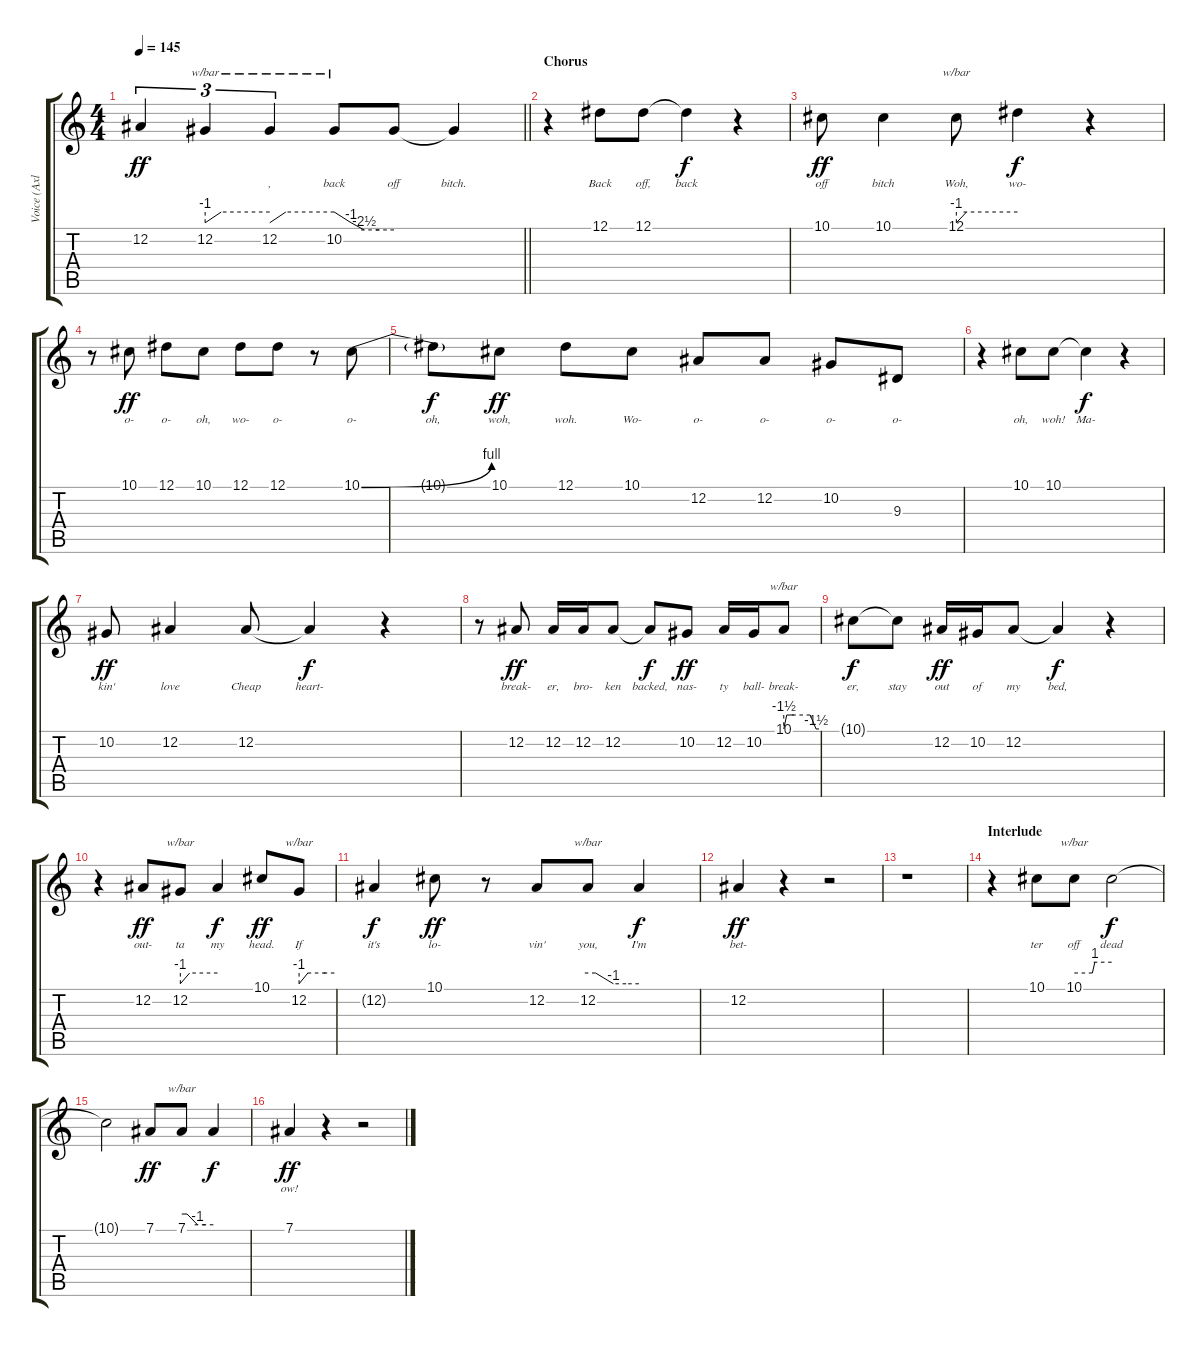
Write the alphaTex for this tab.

\track ("Voice (Axl)" "Voice (Axl") {instrument lead2sawtooth}
\staff {score tabs}
\tuning (Eb4 Bb3 Gb3 Db3 Ab2 Eb2) {hide}
\ts (4 4)
\tempo 145
\clef g2
\barLineRight lightlight
\ks c
12.2{t}.4{tu (3 2) lyrics (0 "") lyrics (1 "") lyrics (2 "") lyrics (3 "") lyrics (4 "") dy ff} 12.2.4{tu (3 2) tbe (custom default 0 -4 15 0 60 0) lyrics (0 "") lyrics (1 "") lyrics (2 "") lyrics (3 "") lyrics (4 "")} 12.2.4{tu (3 2) tbe (custom default 0 -4 15 0 60 0) lyrics (0 ",") lyrics (1 "") lyrics (2 "") lyrics (3 "") lyrics (4 "")} 10.2.8{tbe (custom default 0 0 17 -4 30 -10 45 -10 60 -10) lyrics (0 "back") lyrics (1 "") lyrics (2 "") lyrics (3 "") lyrics (4 "")} 10.2{t}.8{lyrics (0 "off") lyrics (1 "") lyrics (2 "") lyrics (3 "") lyrics (4 "")} 10.2{t}.4{lyrics (0 "bitch.") lyrics (1 "") lyrics (2 "") lyrics (3 "") lyrics (4 "")} |
\section ("" "Chorus")
r.4 12.1.8{lyrics (0 "Back") lyrics (1 "") lyrics (2 "") lyrics (3 "") lyrics (4 "")} 12.1.8{lyrics (0 "off,") lyrics (1 "") lyrics (2 "") lyrics (3 "") lyrics (4 "")} 12.1{t}.4{lyrics (0 "back") lyrics (1 "") lyrics (2 "") lyrics (3 "") lyrics (4 "") dy f} r.4 |
10.1.8{lyrics (0 "off") lyrics (1 "") lyrics (2 "") lyrics (3 "") lyrics (4 "") dy ff} 10.1.4{lyrics (0 "bitch") lyrics (1 "") lyrics (2 "") lyrics (3 "") lyrics (4 "")} 12.1.8{tbe (custom default 0 -4 10 0 60 0) lyrics (0 "Woh,") lyrics (1 "") lyrics (2 "") lyrics (3 "") lyrics (4 "")} 12.1{t}.4{lyrics (0 "wo-") lyrics (1 "") lyrics (2 "") lyrics (3 "") lyrics (4 "") dy f} r.4 |
r.8 10.1.8{lyrics (0 "o-") lyrics (1 "") lyrics (2 "") lyrics (3 "") lyrics (4 "") dy ff} 12.1.8{lyrics (0 "o-") lyrics (1 "") lyrics (2 "") lyrics (3 "") lyrics (4 "")} 10.1.8{lyrics (0 "oh,") lyrics (1 "") lyrics (2 "") lyrics (3 "") lyrics (4 "")} 12.1.8{lyrics (0 "wo-") lyrics (1 "") lyrics (2 "") lyrics (3 "") lyrics (4 "")} 12.1.8{lyrics (0 "o-") lyrics (1 "") lyrics (2 "") lyrics (3 "") lyrics (4 "")} r.8 10.1{be (bend 0 0 60 4)}.8{lyrics (0 "o-") lyrics (1 "") lyrics (2 "") lyrics (3 "") lyrics (4 "")} |
10.1{t}.8{lyrics (0 "oh,") lyrics (1 "") lyrics (2 "") lyrics (3 "") lyrics (4 "") dy f} 10.1.8{lyrics (0 "woh,") lyrics (1 "") lyrics (2 "") lyrics (3 "") lyrics (4 "") dy ff} 12.1.8{lyrics (0 "woh.") lyrics (1 "") lyrics (2 "") lyrics (3 "") lyrics (4 "")} 10.1.8{lyrics (0 "Wo-") lyrics (1 "") lyrics (2 "") lyrics (3 "") lyrics (4 "")} 12.2.8{lyrics (0 "o-") lyrics (1 "") lyrics (2 "") lyrics (3 "") lyrics (4 "")} 12.2.8{lyrics (0 "o-") lyrics (1 "") lyrics (2 "") lyrics (3 "") lyrics (4 "")} 10.2.8{lyrics (0 "o-") lyrics (1 "") lyrics (2 "") lyrics (3 "") lyrics (4 "")} 9.3.8{lyrics (0 "o-") lyrics (1 "") lyrics (2 "") lyrics (3 "") lyrics (4 "")} |
r.4 10.1.8{lyrics (0 "oh,") lyrics (1 "") lyrics (2 "") lyrics (3 "") lyrics (4 "")} 10.1.8{lyrics (0 "woh!") lyrics (1 "") lyrics (2 "") lyrics (3 "") lyrics (4 "")} 10.1{t}.4{lyrics (0 "Ma-") lyrics (1 "") lyrics (2 "") lyrics (3 "") lyrics (4 "") dy f} r.4 |
10.2.8{lyrics (0 "kin'") lyrics (1 "") lyrics (2 "") lyrics (3 "") lyrics (4 "") dy ff} 12.2.4{lyrics (0 "love") lyrics (1 "") lyrics (2 "") lyrics (3 "") lyrics (4 "")} 12.2.8{lyrics (0 "Cheap") lyrics (1 "") lyrics (2 "") lyrics (3 "") lyrics (4 "")} 12.2{t}.4{lyrics (0 "heart-") lyrics (1 "") lyrics (2 "") lyrics (3 "") lyrics (4 "") dy f} r.4 |
r.8 12.2.8{lyrics (0 "break-") lyrics (1 "") lyrics (2 "") lyrics (3 "") lyrics (4 "") dy ff} 12.2.16{lyrics (0 "er,") lyrics (1 "") lyrics (2 "") lyrics (3 "") lyrics (4 "")} 12.2.16{lyrics (0 "bro-") lyrics (1 "") lyrics (2 "") lyrics (3 "") lyrics (4 "")} 12.2.8{lyrics (0 "ken") lyrics (1 "") lyrics (2 "") lyrics (3 "") lyrics (4 "")} 12.2{t}.8{lyrics (0 "backed,") lyrics (1 "") lyrics (2 "") lyrics (3 "") lyrics (4 "") dy f} 10.2.8{lyrics (0 "nas-") lyrics (1 "") lyrics (2 "") lyrics (3 "") lyrics (4 "") dy ff} 12.2.16{lyrics (0 "ty") lyrics (1 "") lyrics (2 "") lyrics (3 "") lyrics (4 "")} 10.2.16{lyrics (0 "ball-") lyrics (1 "") lyrics (2 "") lyrics (3 "") lyrics (4 "")} 10.1.8{tbe (custom default 0 -6 5 0 17 0 45 0 55 -6 60 -6) lyrics (0 "break-") lyrics (1 "") lyrics (2 "") lyrics (3 "") lyrics (4 "")} |
10.1{t}.8{lyrics (0 "er,") lyrics (1 "") lyrics (2 "") lyrics (3 "") lyrics (4 "") dy f} 10.1{t}.8{lyrics (0 "stay") lyrics (1 "") lyrics (2 "") lyrics (3 "") lyrics (4 "")} 12.2.16{lyrics (0 "out") lyrics (1 "") lyrics (2 "") lyrics (3 "") lyrics (4 "") dy ff} 10.2.16{lyrics (0 "of") lyrics (1 "") lyrics (2 "") lyrics (3 "") lyrics (4 "")} 12.2.8{lyrics (0 "my") lyrics (1 "") lyrics (2 "") lyrics (3 "") lyrics (4 "")} 12.2{t}.4{lyrics (0 "bed,") lyrics (1 "") lyrics (2 "") lyrics (3 "") lyrics (4 "") dy f} r.4 |
r.4 12.2.8{lyrics (0 "out-") lyrics (1 "") lyrics (2 "") lyrics (3 "") lyrics (4 "") dy ff} 12.2.8{tbe (custom default 0 -4 15 0 60 0) lyrics (0 "ta") lyrics (1 "") lyrics (2 "") lyrics (3 "") lyrics (4 "")} 12.2{t}.4{lyrics (0 "my") lyrics (1 "") lyrics (2 "") lyrics (3 "") lyrics (4 "") dy f} 10.1.8{lyrics (0 "head.") lyrics (1 "") lyrics (2 "") lyrics (3 "") lyrics (4 "") dy ff} 12.2.8{tbe (custom default 0 -4 15 0 45 0 60 0) lyrics (0 "If") lyrics (1 "") lyrics (2 "") lyrics (3 "") lyrics (4 "")} |
12.2{t}.4{lyrics (0 "it's") lyrics (1 "") lyrics (2 "") lyrics (3 "") lyrics (4 "") dy f} 10.1.8{lyrics (0 "lo-") lyrics (1 "") lyrics (2 "") lyrics (3 "") lyrics (4 "") dy ff} r.8 12.2.8{lyrics (0 "vin'") lyrics (1 "") lyrics (2 "") lyrics (3 "") lyrics (4 "")} 12.2.8{tbe (custom default 0 0 9 0 30 -4 45 -4 60 -4) lyrics (0 "you,") lyrics (1 "") lyrics (2 "") lyrics (3 "") lyrics (4 "")} 12.2{t}.4{lyrics (0 "I'm") lyrics (1 "") lyrics (2 "") lyrics (3 "") lyrics (4 "") dy f} |
12.2.4{lyrics (0 "bet-") lyrics (1 "") lyrics (2 "") lyrics (3 "") lyrics (4 "") dy ff} r.4 r.2 |
r.1 |
\section ("" "Interlude")
r.4 10.1.8{lyrics (0 "ter") lyrics (1 "") lyrics (2 "") lyrics (3 "") lyrics (4 "")} 10.1.8{tbe (custom default 0 0 29 0 33 4 60 4) lyrics (0 "off") lyrics (1 "") lyrics (2 "") lyrics (3 "") lyrics (4 "")} 10.1{t}.2{lyrics (0 "dead") lyrics (1 "") lyrics (2 "") lyrics (3 "") lyrics (4 "") dy f} |
10.1{t}.2{lyrics (0 "") lyrics (1 "") lyrics (2 "") lyrics (3 "") lyrics (4 "")} 7.1.8{lyrics (0 "") lyrics (1 "") lyrics (2 "") lyrics (3 "") lyrics (4 "") dy ff} 7.1.8{tbe (custom default 0 0 10 0 30 -4 45 -4 60 -4) lyrics (0 "") lyrics (1 "") lyrics (2 "") lyrics (3 "") lyrics (4 "")} 7.1{t}.4{lyrics (0 "") lyrics (1 "") lyrics (2 "") lyrics (3 "") lyrics (4 "") dy f} |
7.1.4{lyrics (0 "ow!") lyrics (1 "") lyrics (2 "") lyrics (3 "") lyrics (4 "") dy ff} r.4 r.2
